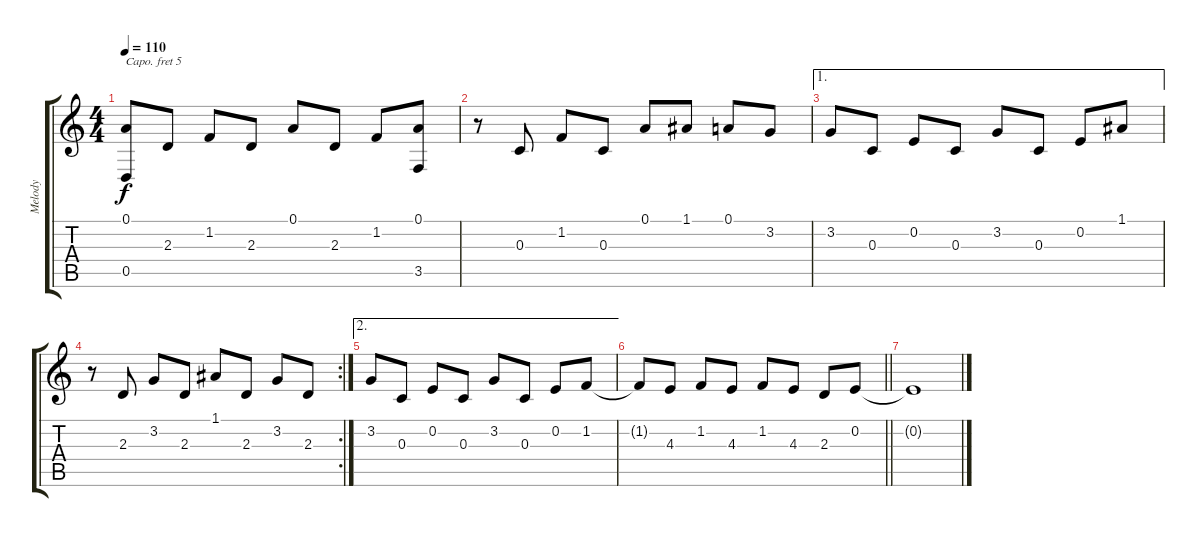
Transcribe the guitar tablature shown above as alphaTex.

\track ("Melody" "Melody") {instrument acousticgrandpiano}
\staff {score tabs}
\capo 5
\tuning (E4 B3 G3 D3 A2 E2) {hide}
\ts (4 4)
\tempo 110
\clef g2
\ks c
(0.1 0.5).8{dy f} 2.3.8 1.2.8 2.3.8 0.1.8 2.3.8 1.2.8 (0.1 3.5).8 |
r.8 0.3.8 1.2.8 0.3.8 0.1.8 1.1.8 0.1.8 3.2.8 |
\ae 1
3.2.8 0.3.8 0.2.8 0.3.8 3.2.8 0.3.8 0.2.8 1.1.8 |
\rc 2
r.8 2.3.8 3.2.8 2.3.8 1.1.8 2.3.8 3.2.8 2.3.8 |
\ae 2
3.2.8 0.3.8 0.2.8 0.3.8 3.2.8 0.3.8 0.2.8 1.2.8 |
\barLineRight lightlight
1.2{t}.8 4.3.8 1.2.8 4.3.8 1.2.8 4.3.8 2.3.8 0.2.8 |
0.2{t}.1
